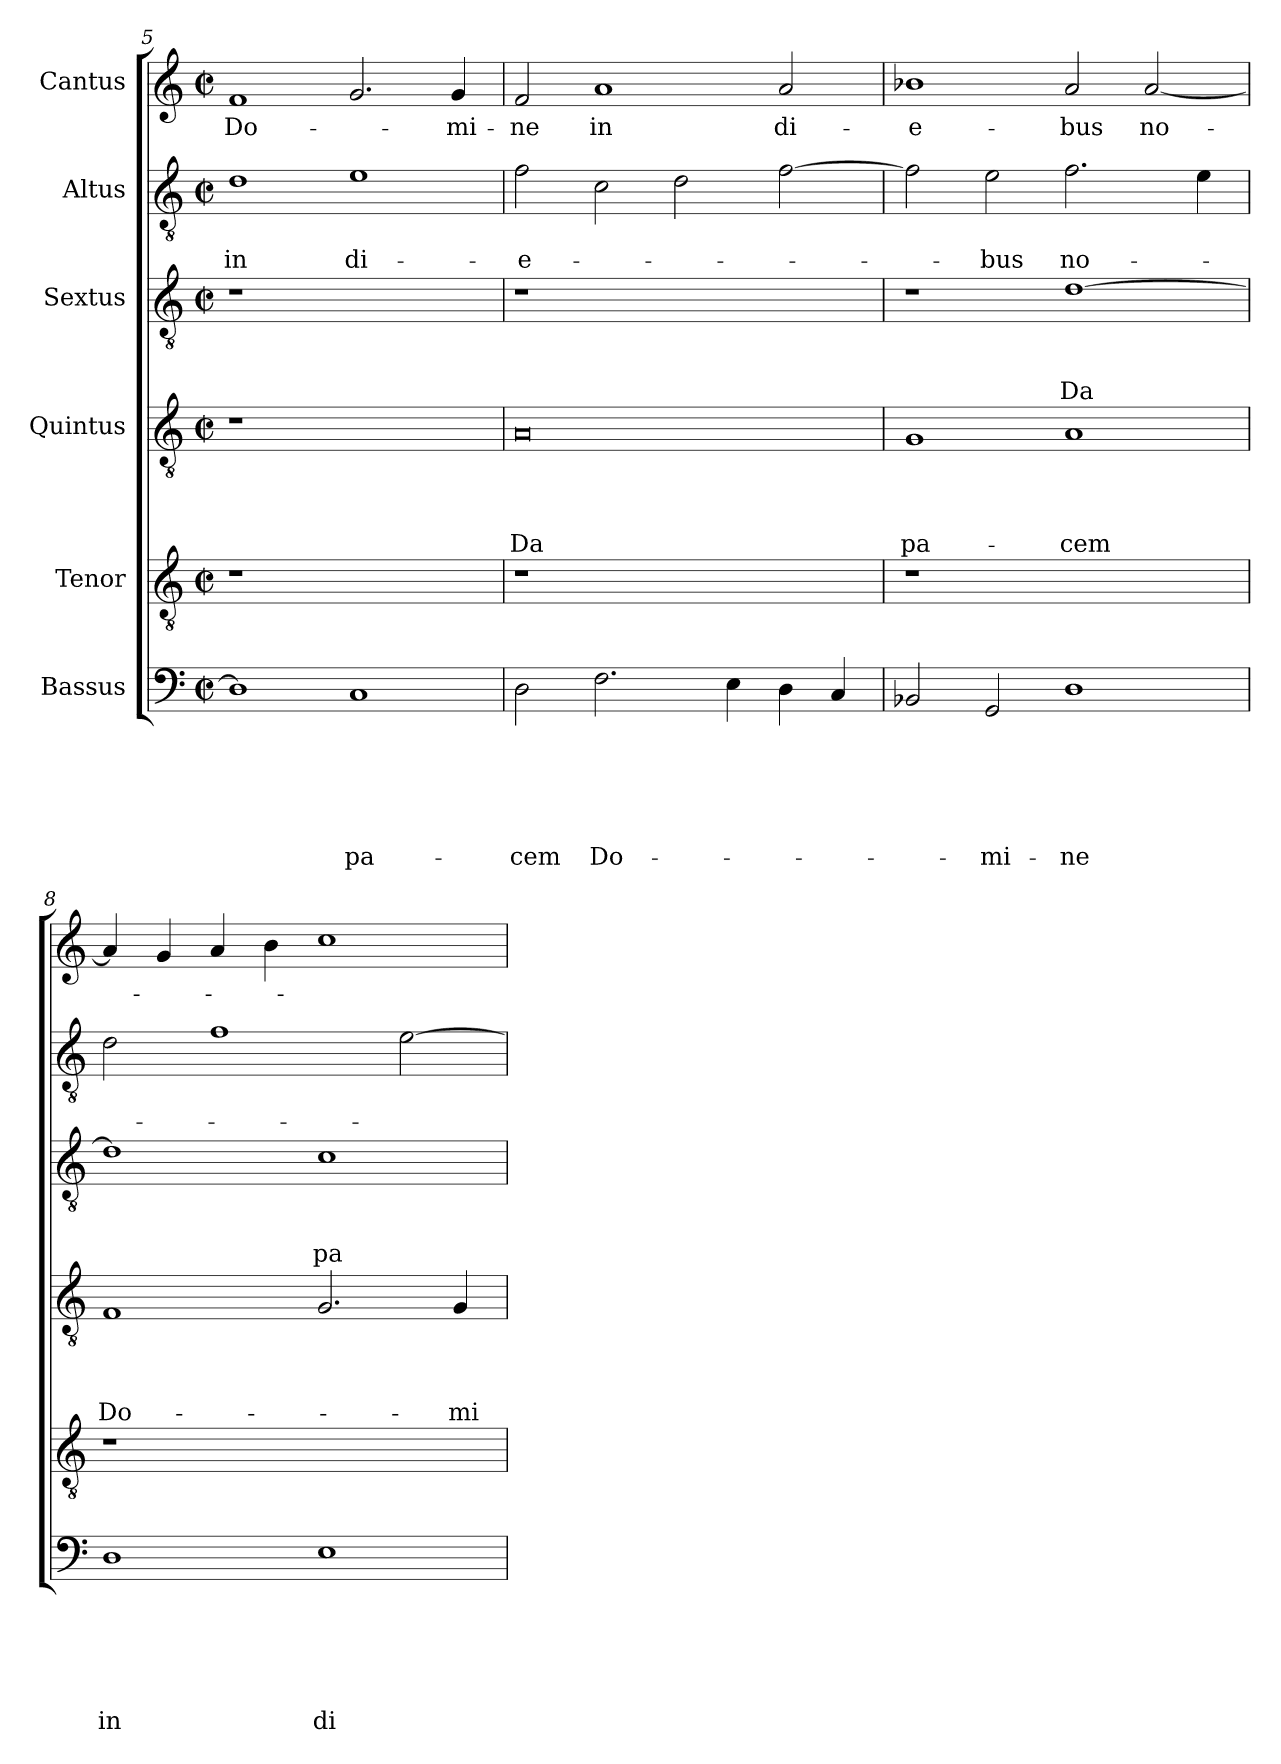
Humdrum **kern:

**kern	**text	**text	**text	**text	**text	**text	**kern	**kern	**text	**text	**text	**text	**kern	**text	**text	**text	**kern	**text	**text	**kern	**text
*part6	*part6	*part6	*part6	*part6	*part6	*part6	*part5	*part4	*part4	*part4	*part4	*part4	*part3	*part3	*part3	*part3	*part2	*part2	*part2	*part1	*part1
*staff6	*staff6	*staff6	*staff6	*staff6	*staff6	*staff6	*staff5	*staff4	*staff4	*staff4	*staff4	*staff4	*staff3	*staff3	*staff3	*staff3	*staff2	*staff2	*staff2	*staff1	*staff1
*I"Bassus	*	*	*	*	*	*	*I"Tenor	*I"Quintus	*	*	*	*	*I"Sextus	*	*	*	*I"Altus	*	*	*I"Cantus	*
*clefF4	*	*	*	*	*	*	*clefGv2	*clefGv2	*	*	*	*	*clefGv2	*	*	*	*clefGv2	*	*	*clefG2	*
*k[]	*	*	*	*	*	*	*k[]	*k[]	*	*	*	*	*k[]	*	*	*	*k[]	*	*	*k[]	*
*C:	*	*	*	*	*	*	*C:	*C:	*	*	*	*	*C:	*	*	*	*C:	*	*	*C:	*
*M2/2	*	*	*	*	*	*	*M2/2	*M2/2	*	*	*	*	*M2/2	*	*	*	*M2/2	*	*	*M2/2	*
*met(c|)	*	*	*	*	*	*	*met(c|)	*met(c|)	*	*	*	*	*met(c|)	*	*	*	*met(c|)	*	*	*met(c|)	*
=5	=5	=5	=5	=5	=5	=5	=5	=5	=5	=5	=5	=5	=5	=5	=5	=5	=5	=5	=5	=5	=5
!	!	!	!	!	!	!	!	!	!	!	!	!	!	!	!	!	!	!	!LO:LY:b	!	!LO:LY:b
1D]	.	.	.	.	.	.	1r	1r	.	.	.	.	1r	.	.	.	1d	.	in	1f	Do-
!	!	!	!	!	!	!LO:LY:b	!	!	!	!	!	!	!	!	!	!	!	!	!LO:LY:b	!	!
1C	.	.	.	.	.	pa-	1ryy	1ryy	.	.	.	.	1ryy	.	.	.	1e	.	di-	2.g/	.
!	!	!	!	!	!	!	!	!	!	!	!	!	!	!	!	!	!	!	!	!	!LO:LY:b
.	.	.	.	.	.	.	.	.	.	.	.	.	.	.	.	.	.	.	.	4g/	-mi-
!!LO:LB:g=z
=6	=6	=6	=6	=6	=6	=6	=6	=6	=6	=6	=6	=6	=6	=6	=6	=6	=6	=6	=6	=6	=6
!	!	!	!	!	!	!LO:LY:b	!	!	!	!	!	!LO:LY:b	!	!	!	!	!	!	!LO:LY:b	!	!LO:LY:b
2D\	.	.	.	.	.	-cem	1r	0A	.	.	.	Da	1r	.	.	.	2f\	.	-e-	2f/	-ne
!	!	!	!	!	!	!LO:LY:b	!	!	!	!	!	!	!	!	!	!	!	!	!	!	!LO:LY:b
2.F\	.	.	.	.	.	Do-	.	.	.	.	.	.	.	.	.	.	2c\	.	.	1a	in
.	.	.	.	.	.	.	1ryy	.	.	.	.	.	1ryy	.	.	.	2d\	.	.	.	.
4E\	.	.	.	.	.	.	.	.	.	.	.	.	.	.	.	.	.	.	.	.	.
!	!	!	!	!	!	!	!	!	!	!	!	!	!	!	!	!	!	!	!	!	!LO:LY:b
4D\	.	.	.	.	.	.	.	.	.	.	.	.	.	.	.	.	[2f\	.	.	2a/	di-
4C/	.	.	.	.	.	.	.	.	.	.	.	.	.	.	.	.	.	.	.	.	.
=7	=7	=7	=7	=7	=7	=7	=7	=7	=7	=7	=7	=7	=7	=7	=7	=7	=7	=7	=7	=7	=7
!	!	!	!	!	!	!	!	!	!	!	!	!LO:LY:b	!	!	!	!	!	!	!	!	!LO:LY:b
2BB-X/	.	.	.	.	.	.	1r	1G	.	.	.	pa-	1r	.	.	.	2f\]	.	.	1b-X	-e-
!	!	!	!	!	!	!LO:LY:b	!	!	!	!	!	!	!	!	!	!	!	!	!LO:LY:b	!	!
2GG/	.	.	.	.	.	-mi-	.	.	.	.	.	.	.	.	.	.	2e\	.	-bus	.	.
!	!	!	!	!	!	!LO:LY:b	!	!	!	!	!	!LO:LY:b	!	!	!	!LO:LY:b	!	!	!LO:LY:b	!	!LO:LY:b
1D	.	.	.	.	.	-ne	1ryy	1A	.	.	.	-cem	[1d	.	.	Da	2.f\	.	no-	2a/	-bus
!	!	!	!	!	!	!	!	!	!	!	!	!	!	!	!	!	!	!	!	!	!LO:LY:b
.	.	.	.	.	.	.	.	.	.	.	.	.	.	.	.	.	.	.	.	[2a/	no-
.	.	.	.	.	.	.	.	.	.	.	.	.	.	.	.	.	4e\	.	.	.	.
=8	=8	=8	=8	=8	=8	=8	=8	=8	=8	=8	=8	=8	=8	=8	=8	=8	=8	=8	=8	=8	=8
!	!	!	!	!	!	!LO:LY:b	!	!	!	!	!	!LO:LY:b	!	!	!	!	!	!	!	!	!
1D	.	.	.	.	.	in	1r	1F	.	.	.	Do-	1d]	.	.	.	2d\	.	.	4a/]	.
.	.	.	.	.	.	.	.	.	.	.	.	.	.	.	.	.	.	.	.	4g/	.
.	.	.	.	.	.	.	.	.	.	.	.	.	.	.	.	.	1f	.	.	4a/	.
.	.	.	.	.	.	.	.	.	.	.	.	.	.	.	.	.	.	.	.	4b\	.
!	!	!	!	!	!	!LO:LY:b	!	!	!	!	!	!	!	!	!	!LO:LY:b	!	!	!	!	!
1E	.	.	.	.	.	di-	1ryy	2.G/	.	.	.	.	1c	.	.	pa-	.	.	.	1cc	.
.	.	.	.	.	.	.	.	.	.	.	.	.	.	.	.	.	[2e\	.	.	.	.
!	!	!	!	!	!	!	!	!	!	!	!	!LO:LY:b	!	!	!	!	!	!	!	!	!
.	.	.	.	.	.	.	.	4G/	.	.	.	-mi-	.	.	.	.	.	.	.	.	.
=	=	=	=	=	=	=	=	=	=	=	=	=	=	=	=	=	=	=	=	=	=
*-	*-	*-	*-	*-	*-	*-	*-	*-	*-	*-	*-	*-	*-	*-	*-	*-	*-	*-	*-	*-	*-
